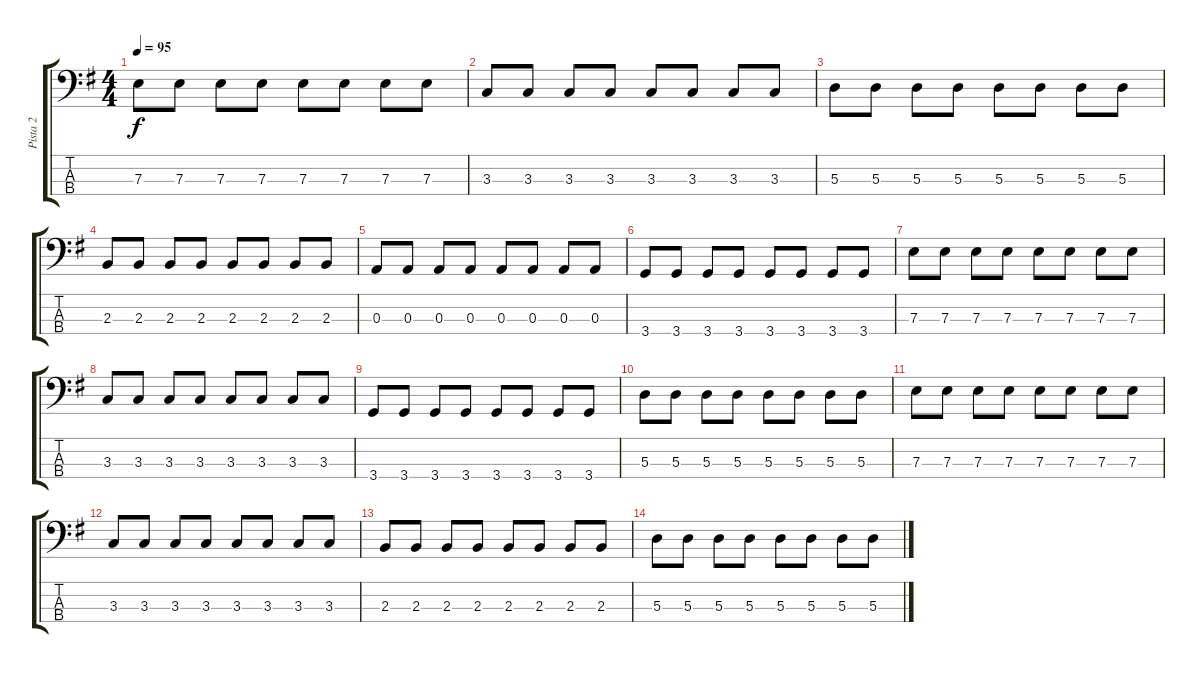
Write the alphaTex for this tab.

\track ("Pista 2" "Pista 2") {instrument electricbassfinger}
\staff {score tabs}
\tuning (G2 D2 A1 E1) {hide}
\ts (4 4)
\tempo 95
\clef f4
\ks g
7.3.8{dy f instrument electricbassfinger} 7.3.8 7.3.8 7.3.8 7.3.8 7.3.8 7.3.8 7.3.8 |
3.3.8 3.3.8 3.3.8 3.3.8 3.3.8 3.3.8 3.3.8 3.3.8 |
5.3.8 5.3.8 5.3.8 5.3.8 5.3.8 5.3.8 5.3.8 5.3.8 |
2.3.8 2.3.8 2.3.8 2.3.8 2.3.8 2.3.8 2.3.8 2.3.8 |
0.3.8 0.3.8 0.3.8 0.3.8 0.3.8 0.3.8 0.3.8 0.3.8 |
3.4.8 3.4.8 3.4.8 3.4.8 3.4.8 3.4.8 3.4.8 3.4.8 |
7.3.8 7.3.8 7.3.8 7.3.8 7.3.8 7.3.8 7.3.8 7.3.8 |
3.3.8 3.3.8 3.3.8 3.3.8 3.3.8 3.3.8 3.3.8 3.3.8 |
3.4.8 3.4.8 3.4.8 3.4.8 3.4.8 3.4.8 3.4.8 3.4.8 |
5.3.8 5.3.8 5.3.8 5.3.8 5.3.8 5.3.8 5.3.8 5.3.8 |
7.3.8 7.3.8 7.3.8 7.3.8 7.3.8 7.3.8 7.3.8 7.3.8 |
3.3.8 3.3.8 3.3.8 3.3.8 3.3.8 3.3.8 3.3.8 3.3.8 |
2.3.8 2.3.8 2.3.8 2.3.8 2.3.8 2.3.8 2.3.8 2.3.8 |
5.3.8 5.3.8 5.3.8 5.3.8 5.3.8 5.3.8 5.3.8 5.3.8
